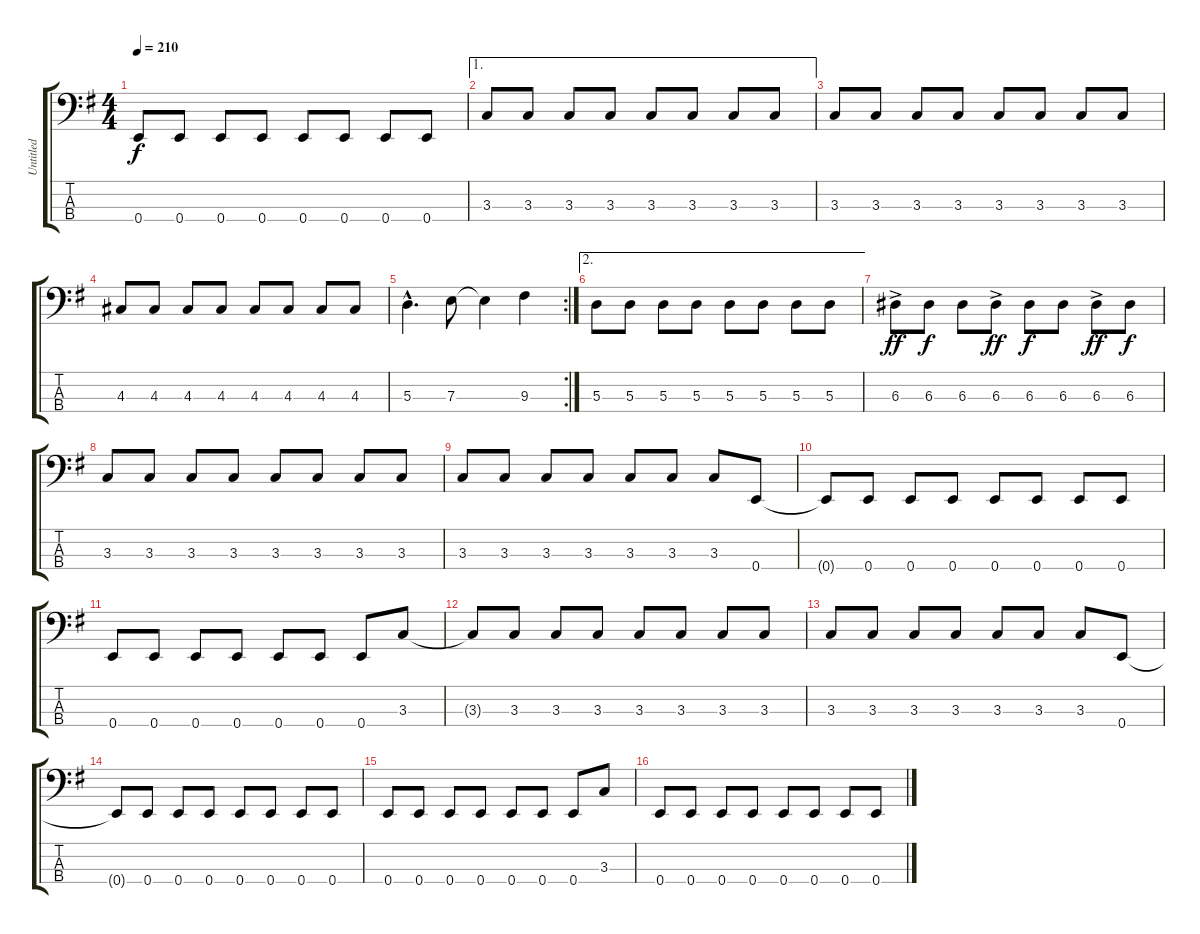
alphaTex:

\track ("Untitled" "Untitled") {instrument electricbassfinger}
\staff {score tabs}
\tuning (G2 D2 A1 E1) {hide}
\ts (4 4)
\tempo 210
\clef f4
\ks g
0.4.8{dy f} 0.4.8 0.4.8 0.4.8 0.4.8 0.4.8 0.4.8 0.4.8 |
\ae 1
3.3.8 3.3.8 3.3.8 3.3.8 3.3.8 3.3.8 3.3.8 3.3.8 |
3.3.8 3.3.8 3.3.8 3.3.8 3.3.8 3.3.8 3.3.8 3.3.8 |
4.3.8 4.3.8 4.3.8 4.3.8 4.3.8 4.3.8 4.3.8 4.3.8 |
\rc 2
5.3{hac}.4{d} 7.3.8 7.3{t}.4 9.3.4 |
\ae 2
5.3.8 5.3.8 5.3.8 5.3.8 5.3.8 5.3.8 5.3.8 5.3.8 |
6.3{ac}.8{dy ff} 6.3.8{dy f} 6.3.8 6.3{ac}.8{dy ff} 6.3.8{dy f} 6.3.8 6.3{ac}.8{dy ff} 6.3.8{dy f} |
3.3.8 3.3.8 3.3.8 3.3.8 3.3.8 3.3.8 3.3.8 3.3.8 |
3.3.8 3.3.8 3.3.8 3.3.8 3.3.8 3.3.8 3.3.8 0.4.8 |
0.4{t}.8 0.4.8 0.4.8 0.4.8 0.4.8 0.4.8 0.4.8 0.4.8 |
0.4.8 0.4.8 0.4.8 0.4.8 0.4.8 0.4.8 0.4.8 3.3.8 |
3.3{t}.8 3.3.8 3.3.8 3.3.8 3.3.8 3.3.8 3.3.8 3.3.8 |
3.3.8 3.3.8 3.3.8 3.3.8 3.3.8 3.3.8 3.3.8 0.4.8 |
0.4{t}.8 0.4.8 0.4.8 0.4.8 0.4.8 0.4.8 0.4.8 0.4.8 |
0.4.8 0.4.8 0.4.8 0.4.8 0.4.8 0.4.8 0.4.8 3.3.8 |
0.4.8 0.4.8 0.4.8 0.4.8 0.4.8 0.4.8 0.4.8 0.4.8
